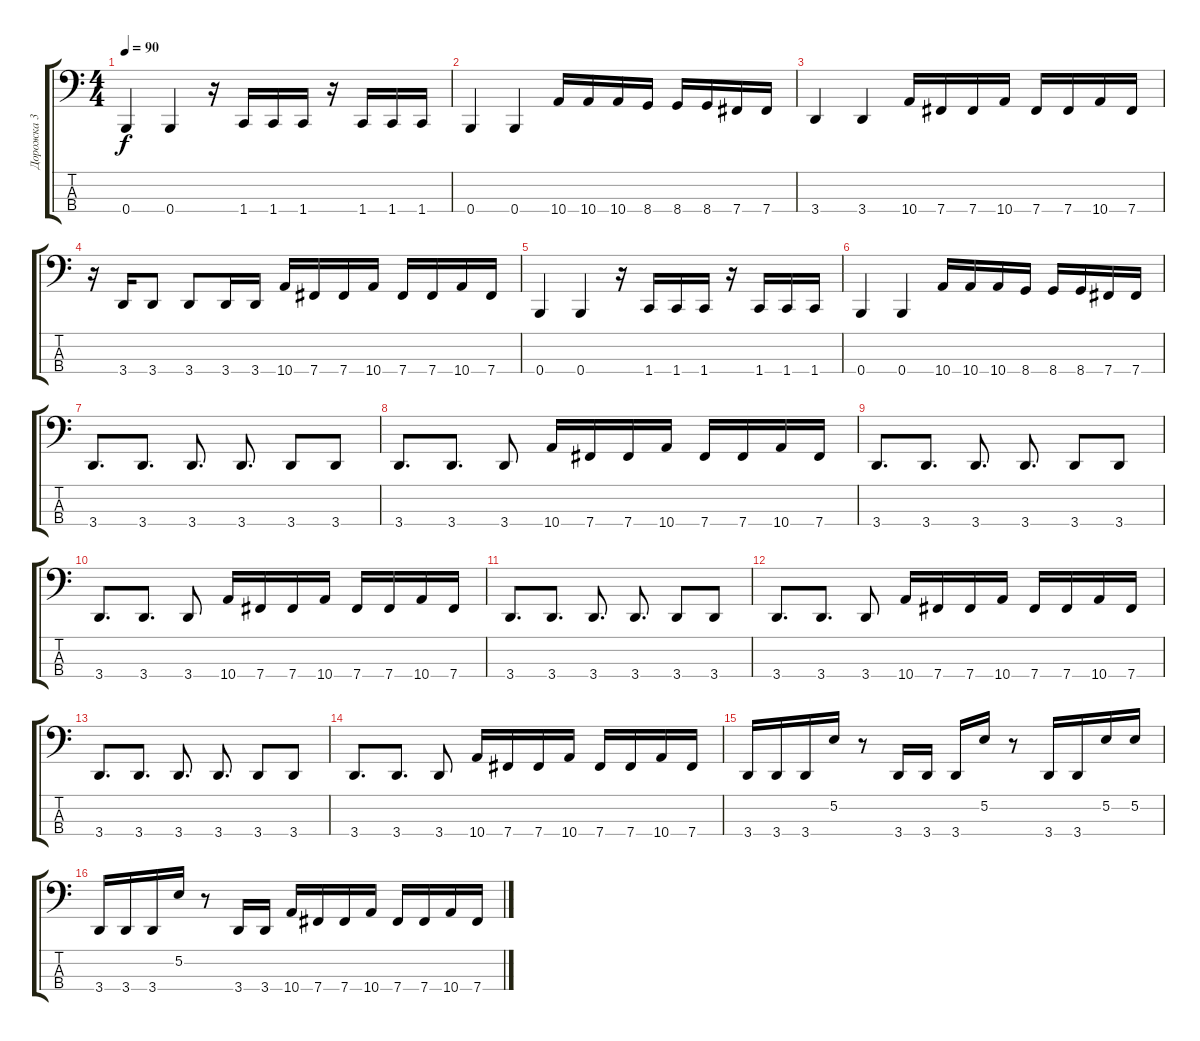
\track ("Дорожка 3" "Дорожка 3") {instrument electricbassfinger}
\staff {score tabs}
\tuning (E2 B1 Gb1 B0) {hide}
\ts (4 4)
\tempo 90
\clef f4
\ks c
0.4.4{dy f} 0.4.4 r.16 1.4.16 1.4.16 1.4.16 r.16 1.4.16 1.4.16 1.4.16 |
0.4.4 0.4.4 10.4.16 10.4.16 10.4.16 8.4.16 8.4.16 8.4.16 7.4.16 7.4.16 |
3.4.4 3.4.4 10.4.16 7.4.16 7.4.16 10.4.16 7.4.16 7.4.16 10.4.16 7.4.16 |
r.16 3.4.16 3.4.8 3.4.8 3.4.16 3.4.16 10.4.16 7.4.16 7.4.16 10.4.16 7.4.16 7.4.16 10.4.16 7.4.16 |
0.4.4 0.4.4 r.16 1.4.16 1.4.16 1.4.16 r.16 1.4.16 1.4.16 1.4.16 |
0.4.4 0.4.4 10.4.16 10.4.16 10.4.16 8.4.16 8.4.16 8.4.16 7.4.16 7.4.16 |
3.4.8{d} 3.4.8{d} 3.4.8{d} 3.4.8{d} 3.4.8 3.4.8 |
3.4.8{d} 3.4.8{d} 3.4.8 10.4.16 7.4.16 7.4.16 10.4.16 7.4.16 7.4.16 10.4.16 7.4.16 |
3.4.8{d} 3.4.8{d} 3.4.8{d} 3.4.8{d} 3.4.8 3.4.8 |
3.4.8{d} 3.4.8{d} 3.4.8 10.4.16 7.4.16 7.4.16 10.4.16 7.4.16 7.4.16 10.4.16 7.4.16 |
3.4.8{d} 3.4.8{d} 3.4.8{d} 3.4.8{d} 3.4.8 3.4.8 |
3.4.8{d} 3.4.8{d} 3.4.8 10.4.16 7.4.16 7.4.16 10.4.16 7.4.16 7.4.16 10.4.16 7.4.16 |
3.4.8{d} 3.4.8{d} 3.4.8{d} 3.4.8{d} 3.4.8 3.4.8 |
3.4.8{d} 3.4.8{d} 3.4.8 10.4.16 7.4.16 7.4.16 10.4.16 7.4.16 7.4.16 10.4.16 7.4.16 |
3.4.16 3.4.16 3.4.16 5.2.16 r.8 3.4.16 3.4.16 3.4.16 5.2.16 r.8 3.4.16 3.4.16 5.2.16 5.2.16 |
3.4.16 3.4.16 3.4.16 5.2.16 r.8 3.4.16 3.4.16 10.4.16 7.4.16 7.4.16 10.4.16 7.4.16 7.4.16 10.4.16 7.4.16
